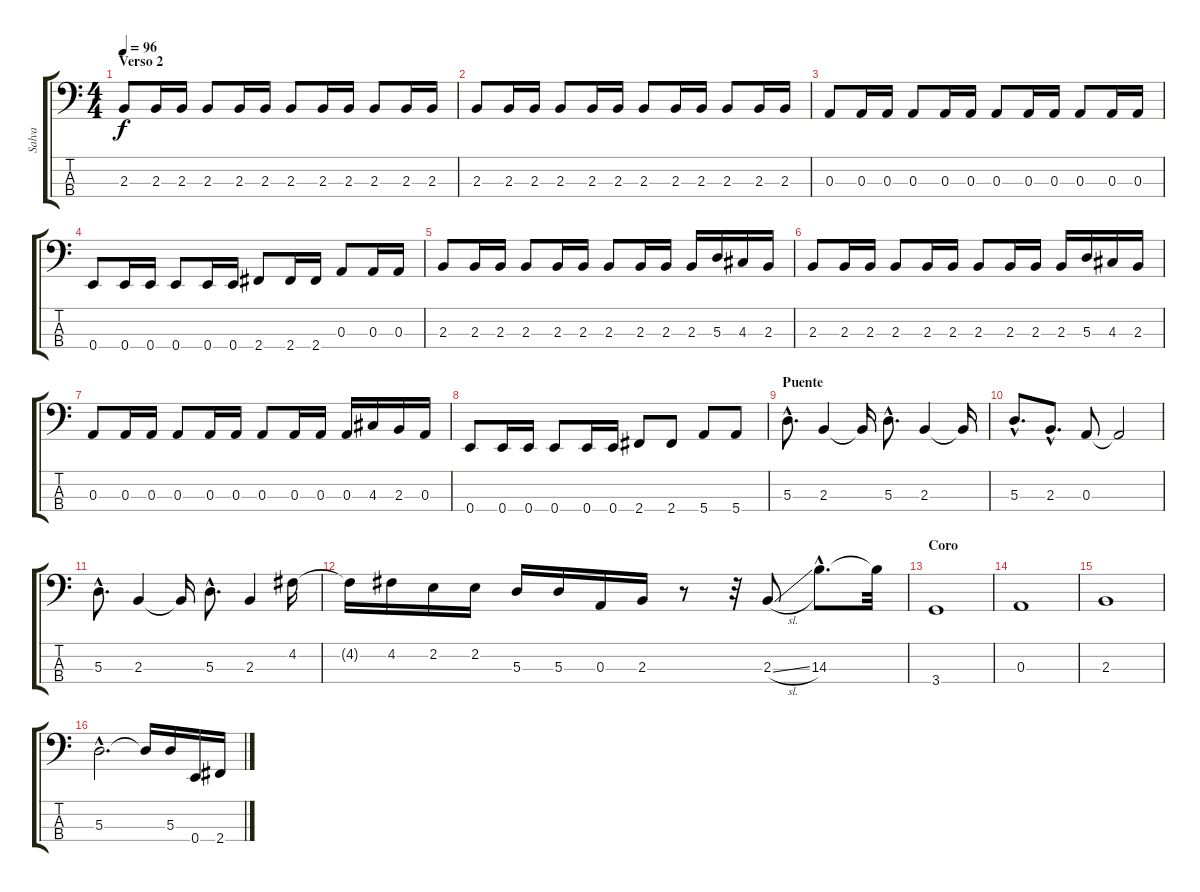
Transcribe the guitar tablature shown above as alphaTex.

\track ("Salva" "Salva") {instrument electricbassfinger}
\staff {score tabs}
\tuning (G2 D2 A1 E1) {hide}
\ts (4 4)
\section ("" "Verso 2")
\tempo 96
\clef f4
\ks c
2.3.8{dy f} 2.3.16 2.3.16 2.3.8 2.3.16 2.3.16 2.3.8 2.3.16 2.3.16 2.3.8 2.3.16 2.3.16 |
2.3.8 2.3.16 2.3.16 2.3.8 2.3.16 2.3.16 2.3.8 2.3.16 2.3.16 2.3.8 2.3.16 2.3.16 |
0.3.8 0.3.16 0.3.16 0.3.8 0.3.16 0.3.16 0.3.8 0.3.16 0.3.16 0.3.8 0.3.16 0.3.16 |
0.4.8 0.4.16 0.4.16 0.4.8 0.4.16 0.4.16 2.4.8 2.4.16 2.4.16 0.3.8 0.3.16 0.3.16 |
2.3.8 2.3.16 2.3.16 2.3.8 2.3.16 2.3.16 2.3.8 2.3.16 2.3.16 2.3.16 5.3.16 4.3.16 2.3.16 |
2.3.8 2.3.16 2.3.16 2.3.8 2.3.16 2.3.16 2.3.8 2.3.16 2.3.16 2.3.16 5.3.16 4.3.16 2.3.16 |
0.3.8 0.3.16 0.3.16 0.3.8 0.3.16 0.3.16 0.3.8 0.3.16 0.3.16 0.3.16 4.3.16 2.3.16 0.3.16 |
0.4.8 0.4.16 0.4.16 0.4.8 0.4.16 0.4.16 2.4.8 2.4.8 5.4.8 5.4.8 |
\section ("" "Puente")
5.3{hac}.8{d} 2.3.4 2.3{t}.16 5.3{hac}.8{d} 2.3.4 2.3{t}.16 |
5.3{hac}.8{d} 2.3{hac}.8{d} 0.3.8 0.3{t}.2 |
5.3{hac}.8{d} 2.3.4 2.3{t}.16 5.3{hac}.8{d} 2.3.4 4.2.16 |
4.2{t}.16 4.2.16 2.2.16 2.2.16 5.3.16 5.3.16 0.3.16 2.3.16 r.8 r.32 2.3{sl}.8 14.3{hac}.8{d} 14.3{t}.32 |
\section ("" "Coro")
3.4.1 |
0.3.1 |
2.3.1 |
5.3{hac}.2{d} 5.3{t}.16 5.3.16 0.4.16 2.4.16
